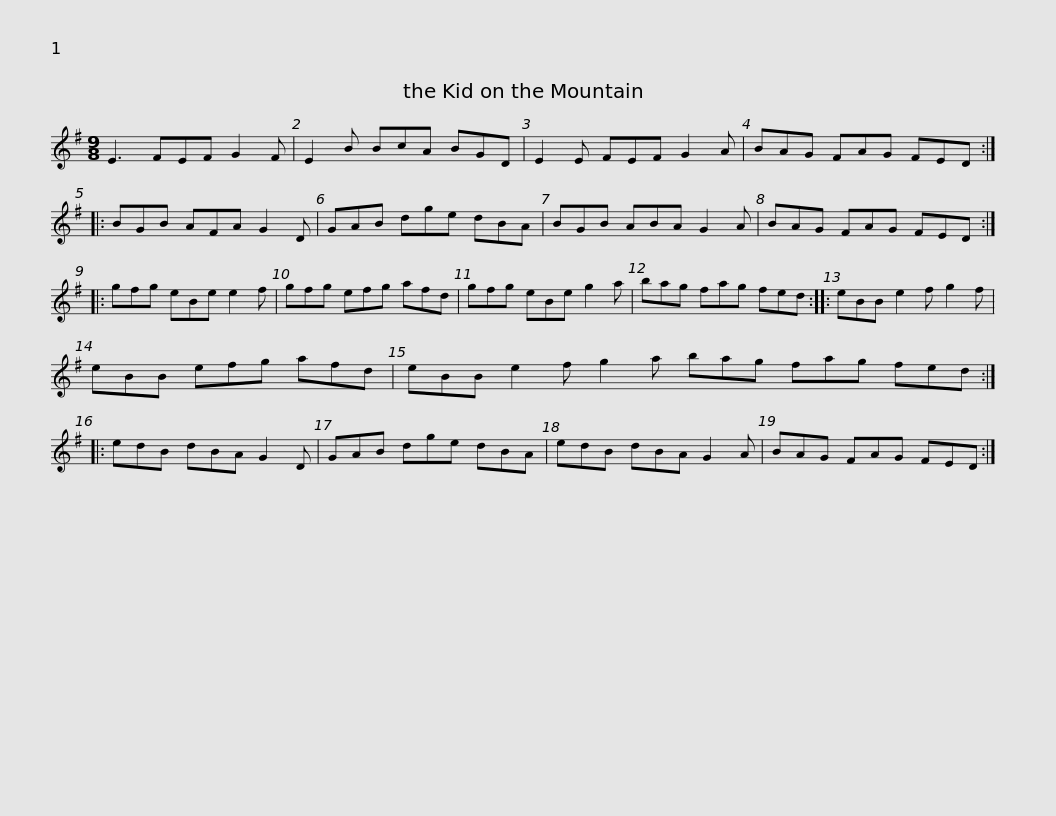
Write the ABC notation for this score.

X:1
L:1/8
M:9/8
I:linebreak $
K:Emin
V:1 treble
V:1
 E3 FEF G2 F | E2 B BcA BGD | E2 E FEF G2 A | BAG FAG FED :: BGB AFA G2 D |$ %5
 GAB dge dBA | BGB ABA G2 A | BAG FAG FED :: gfg eBe e2 f | gfg efg afd |$ %10
 gfg eBe g2 a | bag fag fed :: eBB e2 f g2 f | eBB efg afd |$ eBB e2 f g2 a bag fag fed :: %15
 edB dBA G2 D | GAB dge dBA |$ edB dBA G2 A | BAG FAG FED :| %19
